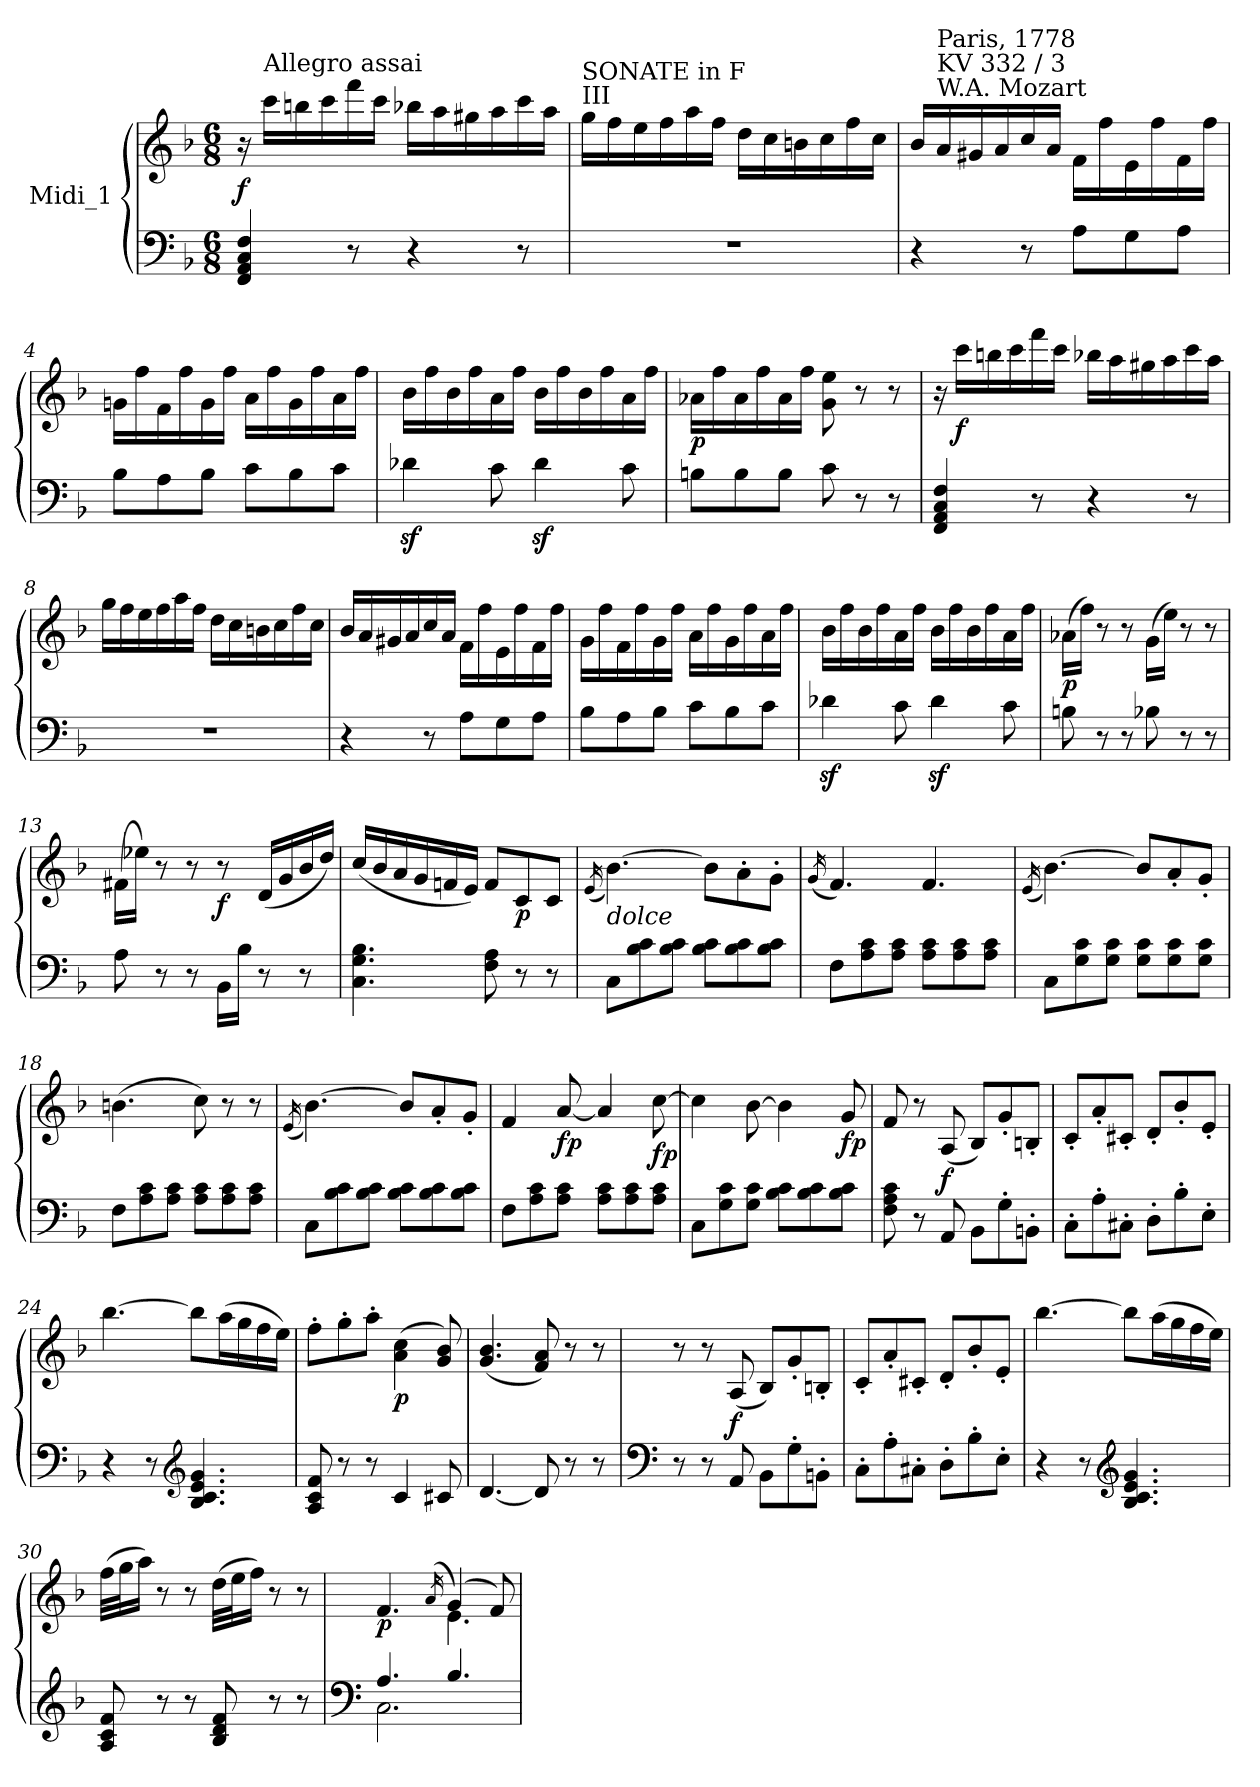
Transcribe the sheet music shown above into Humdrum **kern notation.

**kern	**kern	**dynam
*part1	*part1	*part1
*staff2	*staff1	*staff1/2
*I"Midi_1	*	*
*clefF4	*clefG2	*
*k[b-]	*k[b-]	*
*F:	*F:	*
*M6/8	*M6/8	*
=1	=1	=1
!	!	!LO:DY:a=2
4FF/ 4AA/ 4C/ 4F/	16r	f
!	!LO:TX:a:t=Allegro assai	!
.	16ccc\LL	.
.	16bbn\	.
.	16ccc\	.
8r	16fff\	.
.	16ccc\JJ	.
4r	16bb-X\LL	.
.	16aa\	.
.	16gg#X\	.
.	16aa\	.
8r	16ccc\	.
.	16aa\JJ	.
=2	=2	=2
!	!LO:TX:a:t=III	!
!	!LO:TX:a:t=SONATE in F	!
2.r	16gg\LL	.
.	16ff\	.
.	16ee\	.
.	16ff\	.
.	16aa\	.
.	16ff\JJ	.
.	16dd\LL	.
.	16cc\	.
.	16bn\	.
.	16cc\	.
.	16ff\	.
.	16cc\JJ	.
=3	=3	=3
4r	16b-/LL	.
!	!LO:TX:a:t=W.A. Mozart	!
!	!LO:TX:a:t=KV 332 / 3	!
!	!LO:TX:a:t=Paris, 1778	!
.	16a/	.
.	16g#X/	.
.	16a/	.
8r	16cc/	.
.	16a/JJ	.
8A\L	16f\LL	.
.	16ff\	.
8G\	16e\	.
.	16ff\	.
8A\J	16f\	.
.	16ff\JJ	.
!!LO:LB:g=z
=4	=4	=4
8B-\L	16gni\LL	.
.	16ff\	.
8A\	16f\	.
.	16ff\	.
8B-\J	16g\	.
.	16ff\JJ	.
8c\L	16a\LL	.
.	16ff\	.
8B-\	16g\	.
.	16ff\	.
8c\J	16a\	.
.	16ff\JJ	.
=5	=5	=5
4d-Xz<\	16b-\LL	.
.	16ff\	.
.	16b-\	.
.	16ff\	.
8c\	16a\	.
.	16ff\JJ	.
4d-z<\	16b-\LL	.
.	16ff\	.
.	16b-\	.
.	16ff\	.
8c\	16a\	.
.	16ff\JJ	.
=6	=6	=6
!	!	!LO:DY:b
8Bn\L	16a-X\LL	p
.	16ff\	.
8B\	16a-\	.
.	16ff\	.
8B\J	16a-\	.
.	16ff\JJ	.
8c\	8g\ 8ee\	.
8r	8r	.
8r	8r	.
!!LO:LB:g=z
=7	=7	=7
4FF/ 4AA/ 4C/ 4F/	16r	.
!	!	!LO:DY:b
.	16ccc\LL	f
.	16bbn\	.
.	16ccc\	.
8r	16fff\	.
.	16ccc\JJ	.
4r	16bb-X\LL	.
.	16aa\	.
.	16gg#X\	.
.	16aa\	.
8r	16ccc\	.
.	16aa\JJ	.
!!LO:LB:g=z
=8	=8	=8
2.r	16gg\LL	.
.	16ff\	.
.	16ee\	.
.	16ff\	.
.	16aa\	.
.	16ff\JJ	.
.	16dd\LL	.
.	16cc\	.
.	16bn\	.
.	16cc\	.
.	16ff\	.
.	16cc\JJ	.
=9	=9	=9
4r	16b-/LL	.
.	16a/	.
.	16g#X/	.
.	16a/	.
8r	16cc/	.
.	16a/JJ	.
8A\L	16f\LL	.
.	16ff\	.
8G\	16e\	.
.	16ff\	.
8A\J	16f\	.
.	16ff\JJ	.
=10	=10	=10
8B-\L	16g\LL	.
.	16ff\	.
8A\	16f\	.
.	16ff\	.
8B-\J	16g\	.
.	16ff\JJ	.
8c\L	16a\LL	.
.	16ff\	.
8B-\	16g\	.
.	16ff\	.
8c\J	16a\	.
.	16ff\JJ	.
!!LO:LB:g=z
=11	=11	=11
4d-Xz<\	16b-\LL	.
.	16ff\	.
.	16b-\	.
.	16ff\	.
8c\	16a\	.
.	16ff\JJ	.
4d-z<\	16b-\LL	.
.	16ff\	.
.	16b-\	.
.	16ff\	.
8c\	16a\	.
.	16ff\JJ	.
!!LO:LB:g=z
=12	=12	=12
!	!	!LO:DY:b
8Bn\	(16a-X\LL	p
.	16ff\JJ)	.
8r	8r	.
8r	8r	.
8B-X\	(16g\LL	.
.	16ee\JJ)	.
8r	8r	.
8r	8r	.
=13	=13	=13
8A\	(>16f#X\LL	.
.	16ee-X\JJ)	.
8r	8r	.
8r	8r	.
!	!	!LO:DY:b
16BB-\LL	8r	f
16B-\JJ	.	.
8r	(16d/LL	.
.	16g/	.
8r	16b-/	.
.	16dd/JJ)	.
=14	=14	=14
4.C\ 4.G\ 4.B-\	(16cc/LL	.
.	16b-/	.
.	16a/	.
.	16g/	.
.	16fni/	.
.	16e/JJ)	.
8F\ 8A\	8f/L	.
!	!	!LO:DY:b
8r	8c/	p
8r	8c/J	.
=15	=15	=15
.	(16qe/	.
!	!LO:TX:b:i:t=dolce	!
8C\L	[4.b-\)	.
8B-\ 8c\	.	.
8B-\ 8c\J	.	.
8B-\ 8c\L	8b-\L]	.
8B-\ 8c\	8a'\	.
8B-\ 8c\J	8g'\J	.
!!LO:PB:g=z
=16	=16	=16
.	(16qg/	.
8F\L	4.f/)	.
8A\ 8c\	.	.
8A\ 8c\J	.	.
8A\ 8c\L	4.f/	.
8A\ 8c\	.	.
8A\ 8c\J	.	.
!!LO:LB:g=z
=17	=17	=17
.	(16qe/	.
8C\L	[4.b-\)	.
8G\ 8c\	.	.
8G\ 8c\J	.	.
8G\ 8c\L	8b-/L]	.
8G\ 8c\	8a'/	.
8G\ 8c\J	8g'/J	.
=18	=18	=18
8F\L	(>4.bn\	.
8A\ 8c\	.	.
8A\ 8c\J	.	.
8A\ 8c\L	8cc\)	.
8A\ 8c\	8r	.
8A\ 8c\J	8r	.
=19	=19	=19
.	(16qe/	.
8C\L	[4.b-i\)	.
8B-\ 8c\	.	.
8B-\ 8c\J	.	.
8B-\ 8c\L	8b-/L]	.
8B-\ 8c\	8a'/	.
8B-\ 8c\J	8g'/J	.
=20	=20	=20
8F\L	4f/	.
8A\ 8c\	.	.
!	!	!LO:DY:b
8A\ 8c\J	[8a/	fp
8A\ 8c\L	4a/]	.
8A\ 8c\	.	.
!	!	!LO:DY:b
8A\ 8c\J	[8cc\	fp
!!LO:LB:g=z
=21	=21	=21
8C\L	4cc\]	.
8G\ 8c\	.	.
8G\ 8c\J	[8b-\	.
8B-\ 8c\L	4b-\]	.
8B-\ 8c\	.	.
!	!	!LO:DY:b
8B-\ 8c\J	8g/	fp
!!LO:PB:g=z
=22	=22	=22
8F\ 8A\ 8c\	8f/	.
8r	8r	.
!	!	!LO:DY:b
8AA/	(8A/	f
8BB-\L	8B-/L)	.
8G'\	8g'/	.
8BBn'\J	8Bn'/J	.
=23	=23	=23
8C'\L	8c'/L	.
8A'\	8a'/	.
8C#X'\J	8c#X'/J	.
8D'\L	8d'/L	.
8B-'\	8b-'/	.
8E'\J	8e'/J	.
=24	=24	=24
4r	[4.bb-\	.
8r	.	.
*clefG2	*	*
4.B-/ 4.c/ 4.e/ 4.g/	8bb-\L]	.
.	(>16aa\L	.
.	16gg\	.
.	16ff\	.
.	16ee\JJ)	.
=25	=25	=25
8A/ 8c/ 8f/	8ff'\L	.
8r	8gg'\	.
8r	8aa'\J	.
!	!	!LO:DY:b
4c/	(>4a\ 4cc\	p
8c#X/	8g/ 8b-/)	.
=26	=26	=26
[4.d/	(4.g/ 4.b-/	.
8d/]	8f/ 8a/)	.
8r	8r	.
8r	8r	.
!!LO:LB:g=z
=27	=27	=27
*clefF4	*	*
*^	*	*
*	*^	*	*
2ryy	8r	2ryy	8r	.
.	8r	.	8r	.
!	!	!	!	!LO:DY:b
.	8AA/	.	(8A/	f
.	8BB-\L	.	8B-/L)	.
4ryy	8G'\	4ryy	8g'/	.
.	8BBn'\J	.	8Bn'/J	.
=28	=28	=28	=28	=28
2ryy	8C'\L	2ryy	8c'/L	.
.	8A'\	.	8a'/	.
.	8C#X'\J	.	8c#X'/J	.
.	8D'\L	.	8d'/L	.
4ryy	8B-i'\	4ryy	8b-i'/	.
.	8E'\J	.	8e'/J	.
=29	=29	=29	=29	=29
2ryy	4r	4ryy	[4.bb-\	.
.	8r	8ryy	.	.
*clefG2	*	*	*	*
.	4.B-/ 4.c/ 4.e/ 4.g/	8ryy	8bb-\L]	.
4ryy	.	4ryy	(>16aa\L	.
.	.	.	16gg\	.
.	.	.	16ff\	.
.	.	.	16ee\JJ)	.
=30	=30	=30	=30	=30
2ryy	8A/ 8c/ 8f/	2ryy	(>32ff\LLL	.
.	.	.	32gg\J	.
.	.	.	16aa\JJ)	.
.	8r	.	8r	.
.	8r	.	8r	.
.	8B-/ 8d/ 8f/	.	(>32dd\LLL	.
.	.	.	32ee\J	.
.	.	.	16ff\JJ)	.
4ryy	8r	4ryy	8r	.
.	8r	.	8r	.
=31	=31	=31	=31	=31
*clefF4	*	*	*	*
*	*	*	*^	*
!	!	!	!	!	!LO:DY:b
4ryy	4.A/	2.C\	4.f/	4.ryy	p
8ryy	.	.	.	.	.
.	.	.	(>16qa/	.	.
4.ryy	4.B-/	.	(>4g/)	4.e\	.
.	.	.	8f/)	.	.
*v	*v	*v	*	*	*
*	*v	*v	*
=	=	=
*-	*-	*-
